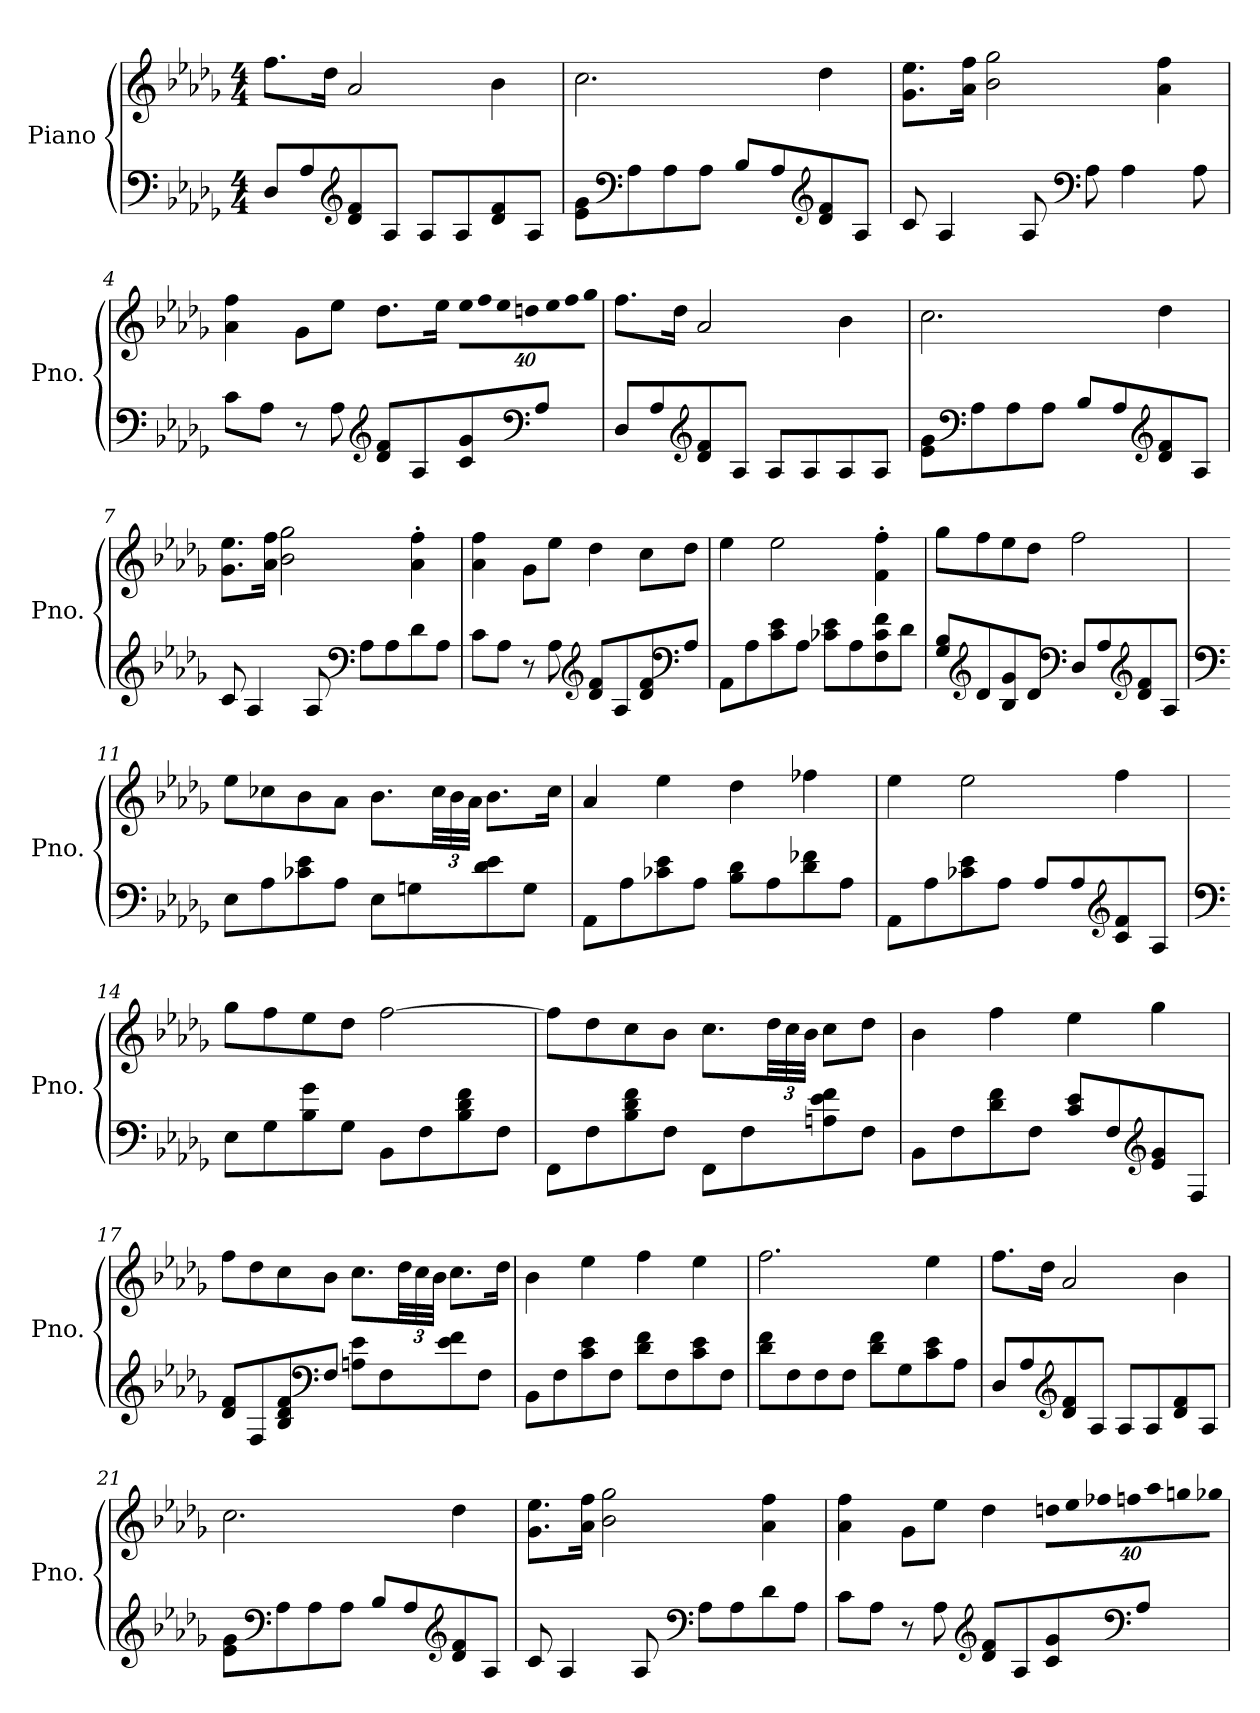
**kern	**kern
*part1	*part1
*staff2	*staff1
*I"Piano	*
*I'Pno.	*
*clefF4	*clefG2
*k[b-e-a-d-g-]	*k[b-e-a-d-g-]
*M4/4	*M4/4
*MM80	*MM80
=1	=1
8D-/L	8.ff\L
8A-/	.
.	16dd-\Jk
*clefG2	*
8d-/ 8f/	2a-/
8A-/J	.
8A-/L	.
8A-/	.
8d-/ 8f/	4b-\
8A-/J	.
=2	=2
8e-\ 8g-\L	2.cc\
*clefF4	*
8A-\	.
8A-\	.
8A-\J	.
8B-/L	.
8A-/	.
*clefG2	*
8d-/ 8f/	4dd-\
8A-/J	.
=3	=3
8c/	8.g-\ 8.ee-\L
4A-/	.
.	16a-\ 16ff\Jk
.	2b-\ 2gg-\
8A-/	.
*clefF4	*
8A-\	.
4A-\	.
.	4a-\ 4ff\
8A-\	.
!!LO:LB:g=z
=4	=4
8c\L	4a-\ 4ff\
8A-\J	.
8r	8g-\L
8A-\	8ee-\J
*clefG2	*
8d-/ 8f/L	8.dd-\L
8A-/	.
.	16ee-\Jk
*	*Xbrackettup
!	!LO:N:vis=32
8c/ 8g-/	640%23ee-\LLL
!	!LO:N:vis=32
.	640%23ff\
!	!LO:N:vis=32
.	640%23ee-\
!	!LO:N:vis=32
.	640%23ddn\
*clefF4	*
8A-/J	.
!	!LO:N:vis=32
.	640%23ee-\
!	!LO:N:vis=32
.	640%23ff\
!	!LO:N:vis=32
.	640%23gg-\JJJ
640ryy	.
=5	=5
8D-/L	8.ff\L
8A-/	.
.	16dd-\Jk
*clefG2	*
8d-/ 8f/	2a-/
8A-/J	.
8A-/L	.
8A-/	.
8A-/	4b-\
8A-/J	.
=6	=6
8e-\ 8g-\L	2.cc\
*clefF4	*
8A-\	.
8A-\	.
8A-\J	.
8B-/L	.
8A-/	.
*clefG2	*
8d-/ 8f/	4dd-\
8A-/J	.
!!LO:LB:g=z
=7	=7
8c/	8.g-\ 8.ee-\L
4A-/	.
.	16a-\ 16ff\Jk
.	2b-\ 2gg-\
8A-/	.
*clefF4	*
8A-\L	.
8A-\	.
8d-\	4a-\' 4ff\'
8A-\J	.
=8	=8
8c\L	4a-\ 4ff\
8A-\J	.
8r	8g-\L
8A-\	8ee-\J
*clefG2	*
8d-/ 8f/L	4dd-\
8A-/	.
8d-/ 8f/	8cc\L
*clefF4	*
8A-/J	8dd-\J
=9	=9
8AA-\L	4ee-\
8A-\	.
8c\ 8e-\	2ee-\
8A-\J	.
8c-X\ 8e-\L	.
8A-\	.
8F\ 8c-\ 8f\	4f\' 4ff\'
8d-\J	.
!!LO:LB:g=z
=10	=10
8G-/ 8B-/L	8gg-\L
*clefG2	*
8d-/	8ff\
8B-/ 8g-/	8ee-\
8d-/J	8dd-\J
*clefF4	*
8D-/L	2ff\
8A-/	.
*clefG2	*
8d-/ 8f/	.
8A-/J	.
=11	=11
*clefF4	*
8E-\L	8ee-\L
8A-\	8cc-X\
8c-X\ 8e-\	8b-\
8A-\J	8a-\J
8E-\L	8.b-\L
8Gn\	.
.	48cc-\LL
.	48b-\
.	48a-\JJJ
8d-\ 8e-\	8.b-\L
8G\J	.
.	16cc-\Jk
=12	=12
8AA-\L	4a-/
8A-\	.
8c-X\ 8e-\	4ee-\
8A-\J	.
8B-\ 8d-\L	4dd-\
8A-\	.
8d-\ 8f-X\	4ff-X\
8A-\J	.
!!LO:LB:g=z
=13	=13
8AA-\L	4ee-\
8A-\	.
8c-X\ 8e-\	2ee-\
8A-\J	.
8A-/L	.
8A-/	.
*clefG2	*
8c-/ 8f/	4ff\
8A-/J	.
=14	=14
*clefF4	*
8E-\L	8gg-\L
8G-\	8ff\
8B-\ 8g-\	8ee-\
8G-\J	8dd-\J
8BB-\L	[2ff\
8F\	.
8B-\ 8d-\ 8f\	.
8F\J	.
=15	=15
8FF\L	8ff\L]
8F\	8dd-\
8B-\ 8d-\ 8f\	8cc\
8F\J	8b-\J
8FF\L	8.cc\L
8F\	.
.	48dd-\LL
.	48cc\
.	48b-\JJJ
8An\ 8e-\ 8f\	8cc\L
8F\J	8dd-\J
=16	=16
8BB-\L	4b-\
8F\	.
8d-\ 8f\	4ff\
8F\J	.
8c/ 8e-/L	4ee-\
8F/	.
*clefG2	*
8e-/ 8g-/	4gg-\
8F/J	.
!!LO:LB:g=z
=17	=17
8d-/ 8f/L	8ff\L
8F/	8dd-\
8B-/ 8d-/ 8f/	8cc\
*clefF4	*
8F/J	8b-\J
8An\ 8e-\L	8.cc\L
8F\	.
.	48dd-\LL
.	48cc\
.	48b-\JJJ
8e-\ 8f\	8.cc\L
8F\J	.
.	16dd-\Jk
=18	=18
8BB-\L	4b-\
8F\	.
8c\ 8e-\	4ee-\
8F\J	.
8d-\ 8f\L	4ff\
8F\	.
8c\ 8e-\	4ee-\
8F\J	.
=19	=19
8d-\ 8f\L	2.ff\
8F\	.
8F\	.
8F\J	.
8d-\ 8f\L	.
8G-\	.
8c\ 8e-\	4ee-\
8A-\J	.
=20	=20
8D-/L	8.ff\L
8A-/	.
.	16dd-\Jk
*clefG2	*
8d-/ 8f/	2a-/
8A-/J	.
8A-/L	.
8A-/	.
8d-/ 8f/	4b-\
8A-/J	.
!!LO:PB:g=z
=21	=21
8e-\ 8g-\L	2.cc\
*clefF4	*
8A-\	.
8A-\	.
8A-\J	.
8B-/L	.
8A-/	.
*clefG2	*
8d-/ 8f/	4dd-\
8A-/J	.
=22	=22
8c/	8.g-\ 8.ee-\L
4A-/	.
.	16a-\ 16ff\Jk
.	2b-\ 2gg-\
8A-/	.
*clefF4	*
8A-\L	.
8A-\	.
8d-\	4a-\ 4ff\
8A-\J	.
=23	=23
8c\L	4a-\ 4ff\
8A-\J	.
8r	8g-\L
8A-\	8ee-\J
*clefG2	*
8d-/ 8f/L	4dd-\
8A-/	.
!	!LO:N:vis=32
8c/ 8g-/	640%23ddn\LLL
!	!LO:N:vis=32
.	640%23ee-\
!	!LO:N:vis=32
.	640%23ff-X\
!	!LO:N:vis=32
.	640%23ffn\
*clefF4	*
8A-/J	.
!	!LO:N:vis=32
.	640%23aa-\
!	!LO:N:vis=32
.	640%23ggn\
!	!LO:N:vis=32
.	640%23gg-X\JJJ
640ryy	.
=	=
*-	*-
